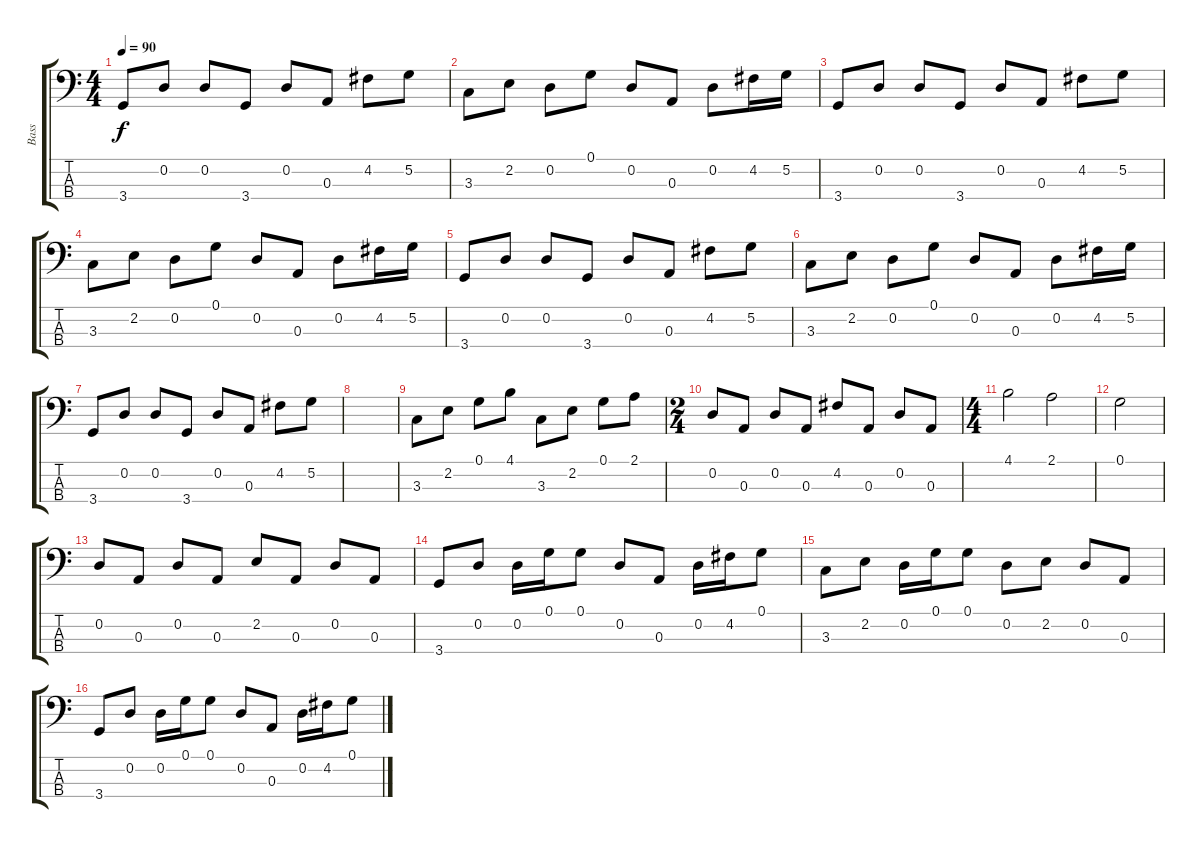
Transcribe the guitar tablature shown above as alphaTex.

\track ("Bass" "Bass") {instrument electricbassfinger}
\staff {score tabs}
\tuning (G2 D2 A1 E1) {hide}
\ts (4 4)
\tempo 90
\clef f4
\ks c
3.4.8{dy f} 0.2.8 0.2.8 3.4.8 0.2.8 0.3.8 4.2.8 5.2.8 |
3.3.8 2.2.8 0.2.8 0.1.8 0.2.8 0.3.8 0.2.8 4.2.16 5.2.16 |
3.4.8 0.2.8 0.2.8 3.4.8 0.2.8 0.3.8 4.2.8 5.2.8 |
3.3.8 2.2.8 0.2.8 0.1.8 0.2.8 0.3.8 0.2.8 4.2.16 5.2.16 |
3.4.8 0.2.8 0.2.8 3.4.8 0.2.8 0.3.8 4.2.8 5.2.8 |
3.3.8 2.2.8 0.2.8 0.1.8 0.2.8 0.3.8 0.2.8 4.2.16 5.2.16 |
3.4.8 0.2.8 0.2.8 3.4.8 0.2.8 0.3.8 4.2.8 5.2.8 |
|
3.3.8 2.2.8 0.1.8 4.1.8 3.3.8 2.2.8 0.1.8 2.1.8 |
\ts (2 4)
0.2.8 0.3.8 0.2.8 0.3.8 4.2.8 0.3.8 0.2.8 0.3.8 |
\ts (4 4)
4.1.2 2.1.2 |
0.1.2 |
0.2.8 0.3.8 0.2.8 0.3.8 2.2.8 0.3.8 0.2.8 0.3.8 |
3.4.8 0.2.8 0.2.16 0.1.16 0.1.8 0.2.8 0.3.8 0.2.16 4.2.16 0.1.8 |
3.3.8 2.2.8 0.2.16 0.1.16 0.1.8 0.2.8 2.2.8 0.2.8 0.3.8 |
3.4.8 0.2.8 0.2.16 0.1.16 0.1.8 0.2.8 0.3.8 0.2.16 4.2.16 0.1.8
